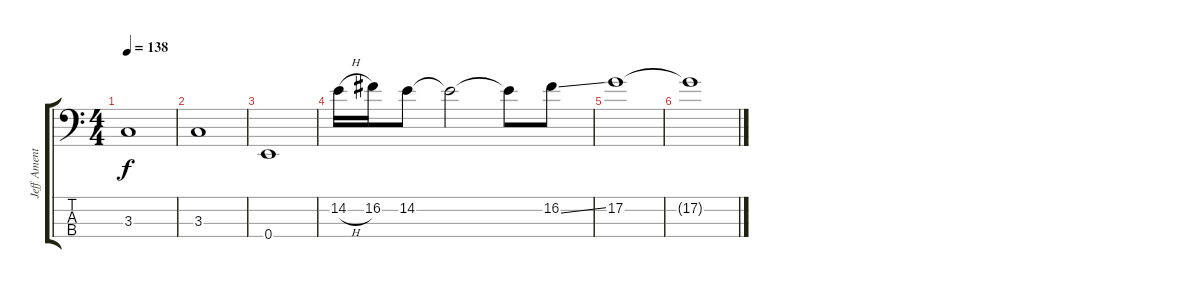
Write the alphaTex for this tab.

\track ("Jeff Ament - Bass" "Jeff Ament") {instrument electricbassfinger}
\staff {score tabs}
\tuning (G2 D2 A1 E1) {hide}
\ts (4 4)
\tempo 138
\clef f4
\ks c
3.3.1{dy f} |
3.3.1 |
0.4.1 |
14.2{h}.16 16.2.16 14.2.8 14.2{t}.2 14.2{t}.8 16.2{ss}.8 |
17.2.1{volume 4} |
17.2{t}.1
